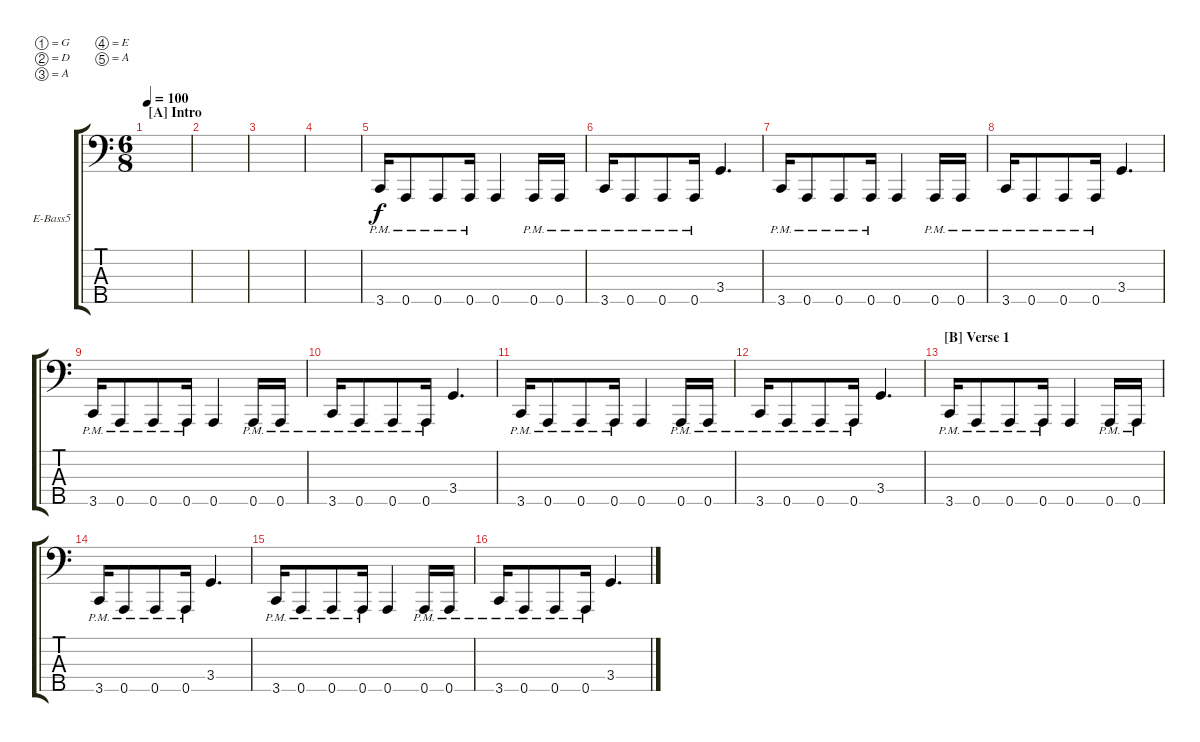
\defaultSystemsLayout 4
\bracketExtendMode groupsimilarinstruments
\firstSystemTrackNameOrientation horizontal
\otherSystemsTrackNameOrientation horizontal
\track ("Electric Bass" "E-Bass5") {instrument electricbassfinger}
\staff {score tabs}
\tuning (G2 D2 A1 E1 A0)
\ts (6 8)
\section ("A" "Intro")
\tempo 100
\clef f4
\ks aminor
|
|
|
|
3.5{pm}.16 0.5{pm}.8 0.5{pm}.8 0.5{pm}.16 0.5.4 0.5{pm}.16 0.5{pm}.16 |
3.5{pm}.16 0.5{pm}.8 0.5{pm}.8 0.5{pm}.16 3.4.4{d} |
3.5{pm}.16 0.5{pm}.8 0.5{pm}.8 0.5{pm}.16 0.5.4 0.5{pm}.16 0.5{pm}.16 |
3.5{pm}.16 0.5{pm}.8 0.5{pm}.8 0.5{pm}.16 3.4.4{d} |
3.5{pm}.16 0.5{pm}.8 0.5{pm}.8 0.5{pm}.16 0.5.4 0.5{pm}.16 0.5{pm}.16 |
3.5{pm}.16 0.5{pm}.8 0.5{pm}.8 0.5{pm}.16 3.4.4{d} |
3.5{pm}.16 0.5{pm}.8 0.5{pm}.8 0.5{pm}.16 0.5.4 0.5{pm}.16 0.5{pm}.16 |
3.5{pm}.16 0.5{pm}.8 0.5{pm}.8 0.5{pm}.16 3.4.4{d} |
\section ("B" "Verse 1")
3.5{pm}.16 0.5{pm}.8 0.5{pm}.8 0.5{pm}.16 0.5.4 0.5{pm}.16 0.5{pm}.16 |
3.5{pm}.16 0.5{pm}.8 0.5{pm}.8 0.5{pm}.16 3.4.4{d} |
3.5{pm}.16 0.5{pm}.8 0.5{pm}.8 0.5{pm}.16 0.5.4 0.5{pm}.16 0.5{pm}.16 |
3.5{pm}.16 0.5{pm}.8 0.5{pm}.8 0.5{pm}.16 3.4.4{d}
